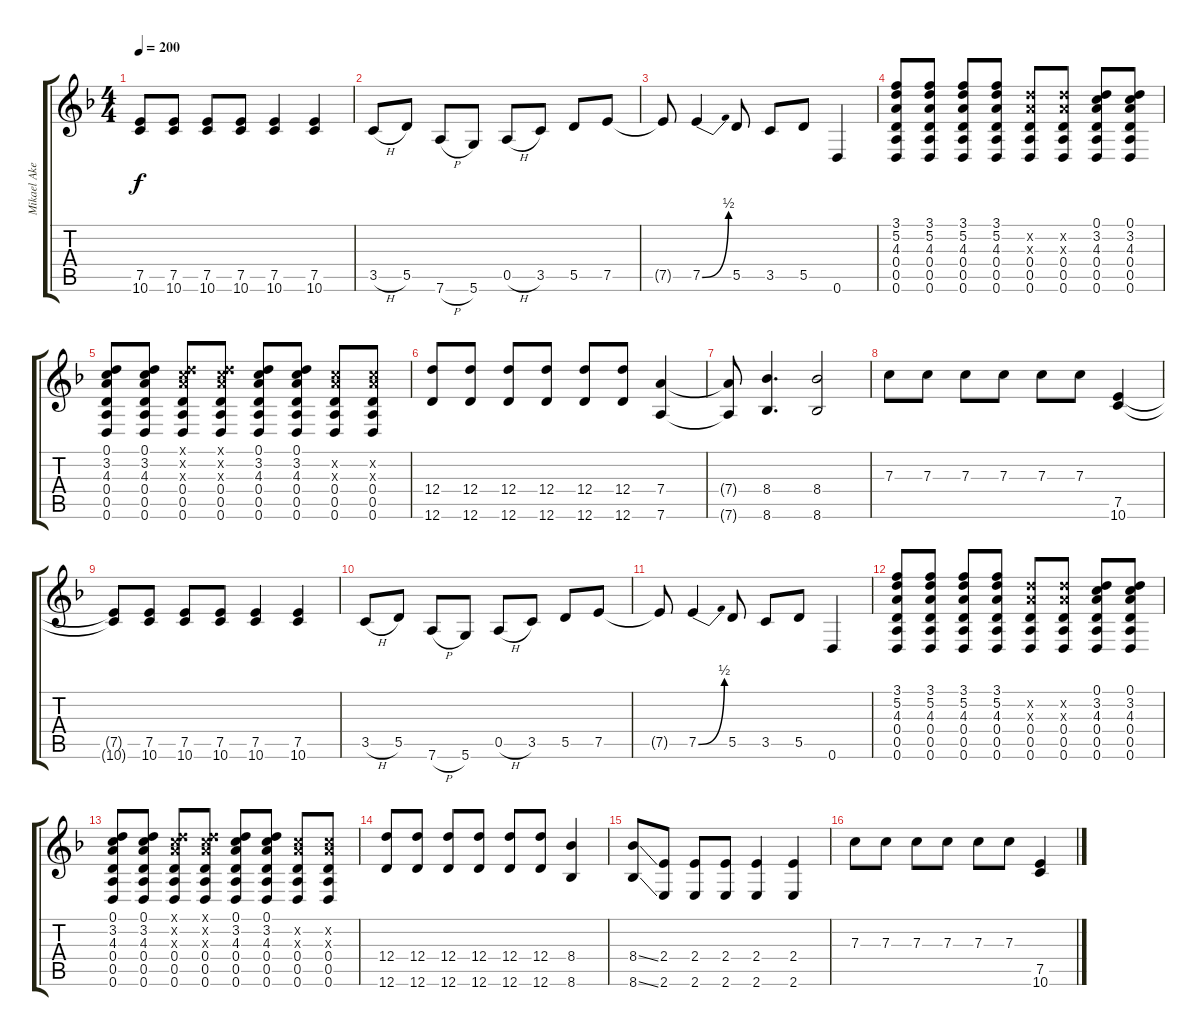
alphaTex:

\track ("Mikael Akerfeldt" "Mikael Ake") {instrument distortionguitar}
\staff {score tabs}
\tuning (D4 A3 F3 D3 A2 D2) {hide}
\ts (4 4)
\tempo 200
\clef g2
\ks f
(7.5{t} 10.6{t}).8{dy f} (7.5 10.6).8 (7.5 10.6).8 (7.5 10.6).8 (7.5 10.6).4 (7.5 10.6).4 |
3.5{h}.8 5.5.8 7.6{h}.8 5.6.8 0.5{h}.8 3.5.8 5.5.8 7.5.8 |
7.5{t}.8 7.5{be (bend 0 0 60 2)}.4 5.5.8 3.5.8 5.5.8 0.6.4 |
(3.1 5.2 4.3 0.4 0.5 0.6).8 (3.1 5.2 4.3 0.4 0.5 0.6).8 (3.1 5.2 4.3 0.4 0.5 0.6).8 (3.1 5.2 4.3 0.4 0.5 0.6).8 (5.2{x} 4.3{x} 0.4 0.5 0.6).8 (5.2{x} 4.3{x} 0.4 0.5 0.6).8 (0.1 3.2 4.3 0.4 0.5 0.6).8 (0.1 3.2 4.3 0.4 0.5 0.6).8 |
(0.1 3.2 4.3 0.4 0.5 0.6).8 (0.1 3.2 4.3 0.4 0.5 0.6).8 (0.1{x} 3.2{x} 4.3{x} 0.4 0.5 0.6).8 (0.1{x} 3.2{x} 4.3{x} 0.4 0.5 0.6).8 (0.1 3.2 4.3 0.4 0.5 0.6).8 (0.1 3.2 4.3 0.4 0.5 0.6).8 (3.2{x} 4.3{x} 0.4 0.5 0.6).8 (3.2{x} 4.3{x} 0.4 0.5 0.6).8 |
(12.4 12.6).8 (12.4 12.6).8 (12.4 12.6).8 (12.4 12.6).8 (12.4 12.6).8 (12.4 12.6).8 (7.4 7.6).4 |
(7.4{t} 7.6{t}).8 (8.4 8.6).4{d} (8.4 8.6).2 |
7.3.8{volume 13} 7.3.8 7.3.8 7.3.8 7.3.8 7.3.8 (7.5 10.6).4 |
(7.5{t} 10.6{t}).8 (7.5 10.6).8 (7.5 10.6).8 (7.5 10.6).8 (7.5 10.6).4 (7.5 10.6).4 |
3.5{h}.8 5.5.8 7.6{h}.8 5.6.8 0.5{h}.8 3.5.8 5.5.8 7.5.8 |
7.5{t}.8 7.5{be (bend 0 0 60 2)}.4 5.5.8 3.5.8 5.5.8 0.6.4 |
(3.1 5.2 4.3 0.4 0.5 0.6).8 (3.1 5.2 4.3 0.4 0.5 0.6).8 (3.1 5.2 4.3 0.4 0.5 0.6).8 (3.1 5.2 4.3 0.4 0.5 0.6).8 (5.2{x} 4.3{x} 0.4 0.5 0.6).8 (5.2{x} 4.3{x} 0.4 0.5 0.6).8 (0.1 3.2 4.3 0.4 0.5 0.6).8 (0.1 3.2 4.3 0.4 0.5 0.6).8 |
(0.1 3.2 4.3 0.4 0.5 0.6).8 (0.1 3.2 4.3 0.4 0.5 0.6).8 (0.1{x} 3.2{x} 4.3{x} 0.4 0.5 0.6).8 (0.1{x} 3.2{x} 4.3{x} 0.4 0.5 0.6).8 (0.1 3.2 4.3 0.4 0.5 0.6).8 (0.1 3.2 4.3 0.4 0.5 0.6).8 (3.2{x} 4.3{x} 0.4 0.5 0.6).8 (3.2{x} 4.3{x} 0.4 0.5 0.6).8 |
(12.4 12.6).8 (12.4 12.6).8 (12.4 12.6).8 (12.4 12.6).8 (12.4 12.6).8 (12.4 12.6).8 (8.4 8.6).4 |
(8.4{ss} 8.6{ss}).8 (2.4 2.6).8 (2.4 2.6).8 (2.4 2.6).8 (2.4 2.6).4 (2.4 2.6).4 |
7.3.8{volume 13} 7.3.8 7.3.8 7.3.8 7.3.8 7.3.8 (7.5 10.6).4
